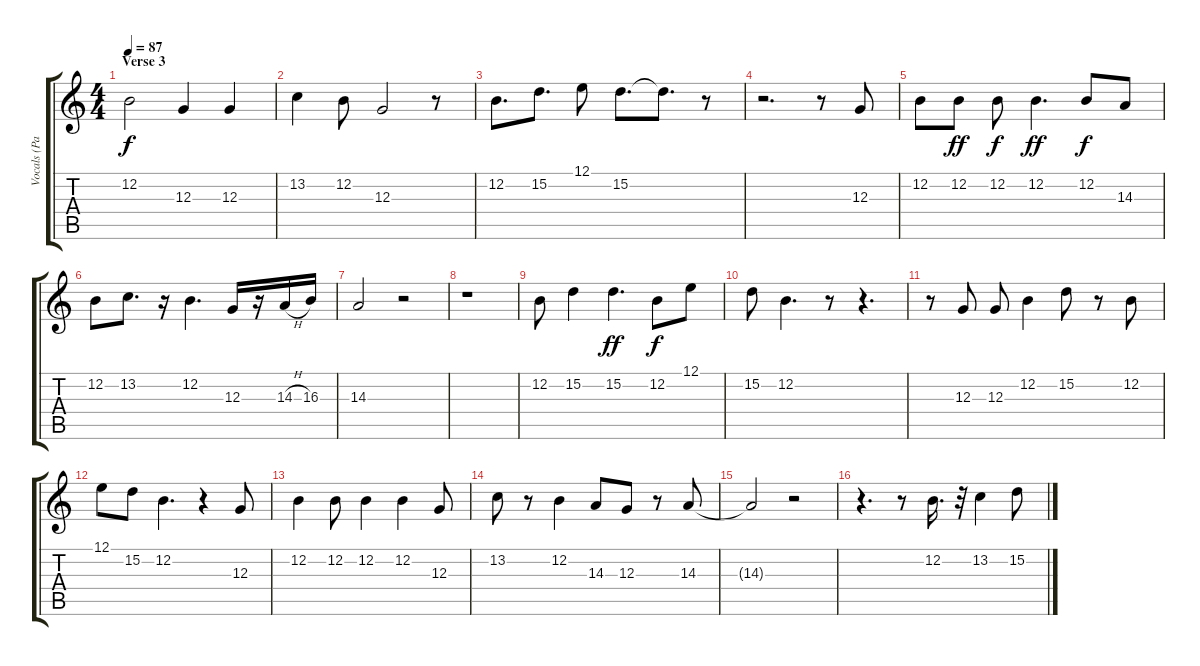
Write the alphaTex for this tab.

\track ("Vocals (Part II)" "Vocals (Pa") {instrument panflute}
\staff {score tabs}
\tuning (E4 B3 G3 D3 A2 E2) {hide}
\ts (4 4)
\section ("" "Verse 3")
\tempo 87
\clef g2
\ks c
12.2.2{dy f} 12.3.4 12.3.4 |
13.2.4 12.2.8 12.3.2 r.8 |
12.2.8{d} 15.2.8{d} 12.1.8 15.2.8{d} 15.2{t}.8{d} r.8 |
r.2{d} r.8 12.3.8 |
12.2.8 12.2.8{dy ff} 12.2.8{dy f} 12.2.4{d dy ff} 12.2.8{dy f} 14.3.8 |
12.2.8 13.2.8{d} r.16 12.2.4{d} 12.3.16 r.16 14.3{h}.16 16.3.16 |
14.3.2 r.2 |
r.1 |
12.2.8 15.2.4 15.2.4{d dy ff} 12.2.8{dy f} 12.1.8 |
15.2.8 12.2.4{d} r.8 r.4{d} |
r.8 12.3.8 12.3.8 12.2.4 15.2.8 r.8 12.2.8 |
12.1.8 15.2.8 12.2.4{d} r.4 12.3.8 |
12.2.4 12.2.8 12.2.4 12.2.4 12.3.8 |
13.2.8 r.8 12.2.4 14.3.8 12.3.8 r.8 14.3.8 |
14.3{t}.2 r.2 |
r.4{d} r.8 12.2.16{d} r.32 13.2.4 15.2.8
